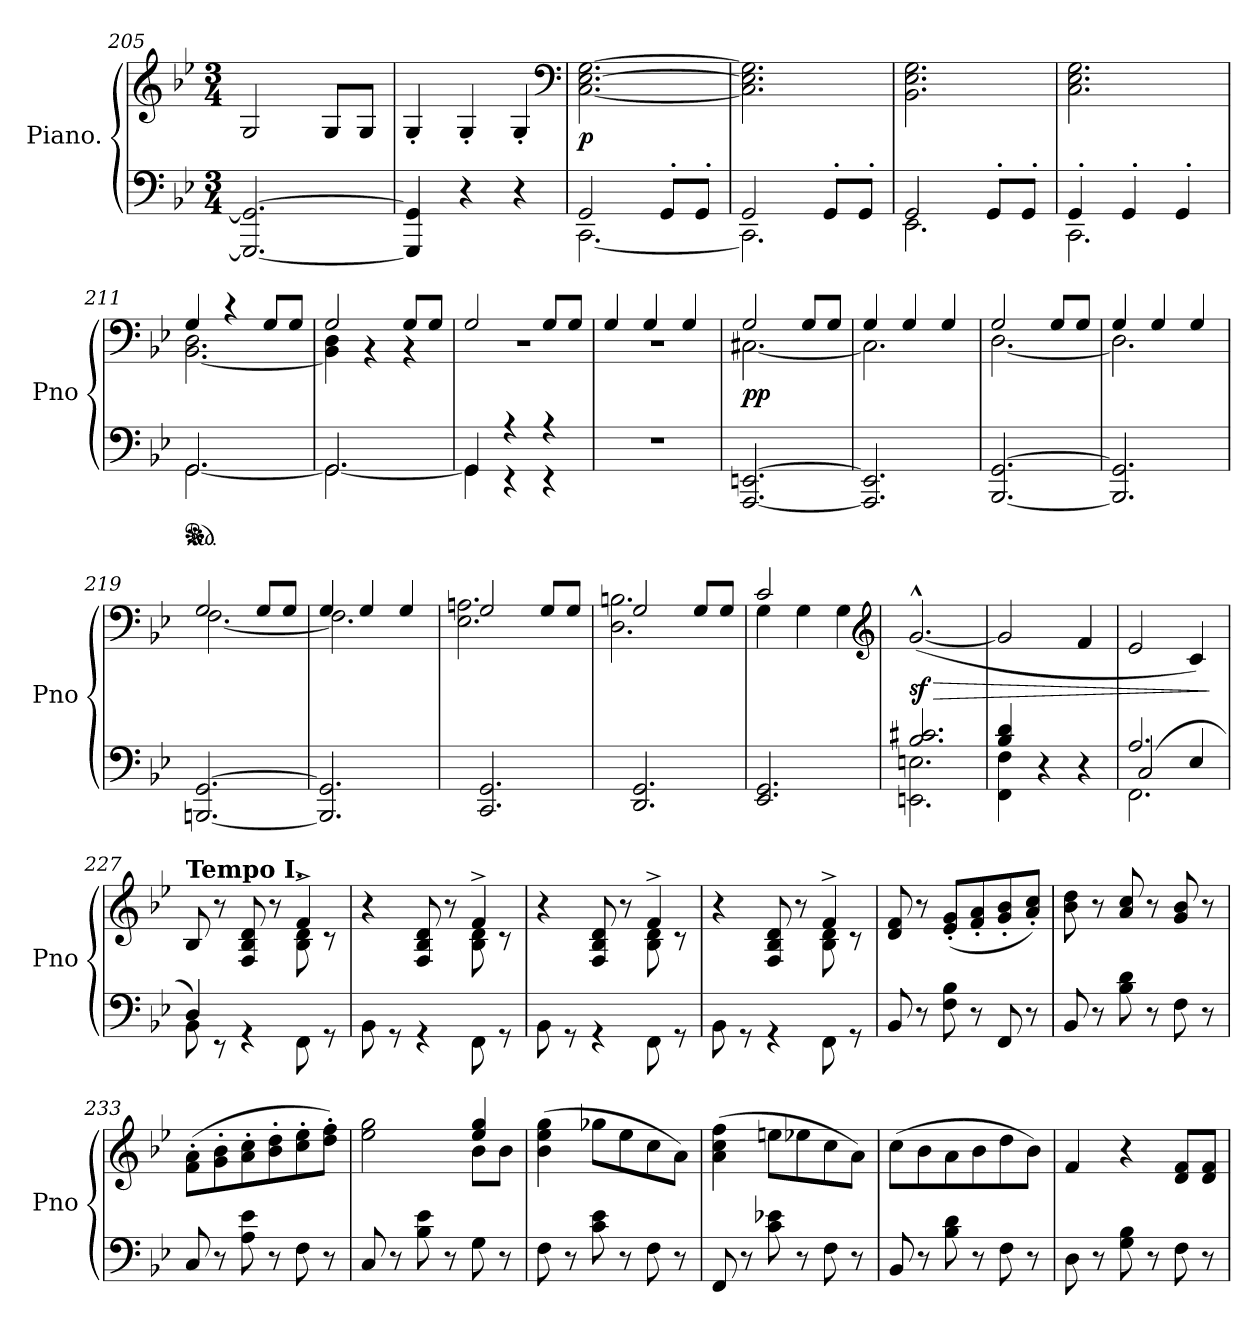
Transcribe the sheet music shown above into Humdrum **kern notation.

**kern	**kern	**dynam
*part1	*part1	*part1
*staff2	*staff1	*staff1/2
*I"Piano.	*	*
*I'Pno	*	*
*clefF4	*clefG2	*
*k[b-e-]	*k[b-e-]	*
*M3/4	*M3/4	*
=205	=205	=205
2.GGG_/ 2.GG_/	2G/	.
.	8G/L	.
.	8G/J	.
=206	=206	=206
4GGG]/ 4GG]/	4G'/	.
4r	4G'/	.
4r	4G'/	.
*	*clefF4	*
=207	=207	=207
*^	*	*
2GG/	[2.CC\	[2.C\ [2.E-\ [2.G\	p
8GG'/L	.	.	.
8GG'/J	.	.	.
=208	=208	=208	=208
2GG/	2.CC\]	2.C]\ 2.E-]\ 2.G]\	.
8GG'/L	.	.	.
8GG'/J	.	.	.
=209	=209	=209	=209
2GG/	2.EE-\	2.BB-\ 2.E-\ 2.G\	.
8GG'/L	.	.	.
8GG'/J	.	.	.
=210	=210	=210	=210
4GG'/	2.CC\	2.C\ 2.E-\ 2.G\	.
4GG'/	.	.	.
4GG'/	.	.	.
=211	=211	=211	=211
*	*	*^	*
*ped	*	*	*	*
*Xped	*	*	*	*
2.GG/	[2.GG\	4G/	[2.BB-\ 2.D\	.
.	.	4r	.	.
.	.	8G/L	.	.
.	.	8G/J	.	.
=212	=212	=212	=212	=212
2.GG/	2.GG\_	2G/	4BB-]\ 4D\	.
.	.	.	4r	.
.	.	8G/L	4r	.
.	.	8G/J	.	.
=213	=213	=213	=213	=213
4GG/	4GG\]	2G/	2.r	.
4r	4r	.	.	.
4r	4r	8G/L	.	.
.	.	8G/J	.	.
*v	*v	*	*	*
=214	=214	=214	=214
2.r	4G/	2.r	.
.	4G/	.	.
.	4G/	.	.
=215	=215	=215	=215
[2.AAA/ [2.EEn/	2G/	[2.C#X\	pp
.	8G/L	.	.
.	8G/J	.	.
=216	=216	=216	=216
2.AAA]/ 2.EE]/	4G/	2.C#\]	.
.	4G/	.	.
.	4G/	.	.
=217	=217	=217	=217
[2.BBB-/ [2.GG/	2G/	[2.D\	.
.	8G/L	.	.
.	8G/J	.	.
=218	=218	=218	=218
2.BBB-]/ 2.GG]/	4G/	2.D\]	.
.	4G/	.	.
.	4G/	.	.
=219	=219	=219	=219
[2.BBBn/ [2.GG/	2G/	[2.F\	.
.	8G/L	.	.
.	8G/J	.	.
=220	=220	=220	=220
2.BBB]/ 2.GG]/	4G/	2.F\]	.
.	4G/	.	.
.	4G/	.	.
=221	=221	=221	=221
2.CC/ 2.GG/	2G/	2.E-\ 2.An\	.
.	8G/L	.	.
.	8G/J	.	.
=222	=222	=222	=222
2.DD/ 2.GG/	2G/	2.D\ 2.Bn\	.
.	8G/L	.	.
.	8G/J	.	.
=223	=223	=223	=223
2.EE-/ 2.GG/	2c/	4G\	.
.	.	4G\	.
.	4ryy	4G\	.
*	*v	*v	*
*	*clefG2	*
=224	=224	=224
*^	*^	*
!	!	!LO:TX:b:i:t=un poco ritenuto	!	!
*	*	*v	*v	*
2.B-/ 2.c#X/	2.EEn\ 2.En\	([2.g^^</	> sf
=225	=225	=225	=225
4B-/ 4d/	4FF\ 4F\	2g/]	.
4r	4ryy	.	.
4r	4ryy	4f/	.
=226	=226	=226	=226
*	*^	*	*
2.A/	2.FF\	(<2C/	2e-/	.
.	.	4E-/	4c/)	.
*v	*v	*v	*	*
.	.	]
=227	=227	=227
*^	*^	*
!	!	!LO:TX:a:B:t=Tempo I.	!	!
4D/)	8BB-\	8B-/	2ryy	.
.	8r	8r	.	.
4ryy	4rGG	8F/ 8B-/ 8d/	.	.
.	.	8r	.	.
4ryy	8FF\	4f^/	8B-\ 8d\	.
.	8rGG	.	8rc	.
*v	*v	*	*	*
=228	=228	=228	=228
8BB-\	4r	2ryy	.
8rGG	.	.	.
4rGG	8F/ 8B-/ 8d/	.	.
.	8r	.	.
8FF\	4f^/	8B-\ 8d\	.
8rGG	.	8rc	.
=229	=229	=229	=229
8BB-\	4r	2ryy	.
8rGG	.	.	.
4rGG	8F/ 8B-/ 8d/	.	.
.	8r	.	.
8FF\	4f^/	8B-\ 8d\	.
8rGG	.	8rc	.
=230	=230	=230	=230
8BB-\	4r	2ryy	.
8rGG	.	.	.
4rGG	8F/ 8B-/ 8d/	.	.
.	8r	.	.
8FF\	4f^/	8B-\ 8d\	.
8rGG	.	8rc	.
*	*v	*v	*
=231	=231	=231
8BB-/	8d/ 8f/	.
8r	8r	.
8F\ 8B-\	(8e-'/ 8g'/L	.
8r	8f'/ 8a'/	.
8FF/	8g'/ 8b-'/	.
8r	8a'/ 8cc'/J)	.
=232	=232	=232
8BB-/	8b-\ 8dd\	.
8r	8r	.
8B-\ 8d\	8a/ 8cc/	.
8r	8r	.
8F\	8g/ 8b-/	.
8r	8r	.
=233	=233	=233
8C/	(8f'\ 8a'\L	.
8r	8g'\ 8b-'\	.
8A\ 8e-\	8a'\ 8cc'\	.
8r	8b-'\ 8dd'\	.
8F\	8cc'\ 8ee-'\	.
8r	8dd'\ 8ff'\J)	.
=234	=234	=234
*	*^	*
8C/	2ee-\ 2gg\	2ryy	.
8r	.	.	.
8B-\ 8e-\	.	.	.
8r	.	.	.
8G\	4ee-/ 4gg/	8b-\L	.
8r	.	8b-\J	.
*	*v	*v	*
=235	=235	=235
8F\	(4b-\ 4ee-\ 4gg\	.
8r	.	.
8c\ 8e-\	8gg-X\L	.
8r	8ee-\	.
8F\	8cc\	.
8r	8a\J)	.
=236	=236	=236
8FF/	(4a\ 4cc\ 4ff\	.
8r	.	.
8c\ 8e-X\	8een\L	.
8r	8ee-X\	.
8F\	8cc\	.
8r	8a\J)	.
=237	=237	=237
8BB-/	(8cc\L	.
8r	8b-\	.
8B-\ 8d\	8a\	.
8r	8b-\	.
8F\	8dd\	.
8r	8b-\J)	.
=238	=238	=238
8D\	4f/	.
8r	.	.
8G\ 8B-\	4r	.
8r	.	.
8F\	8d/ 8f/L	.
8r	8d/ 8f/J	.
=	=	=
*-	*-	*-
